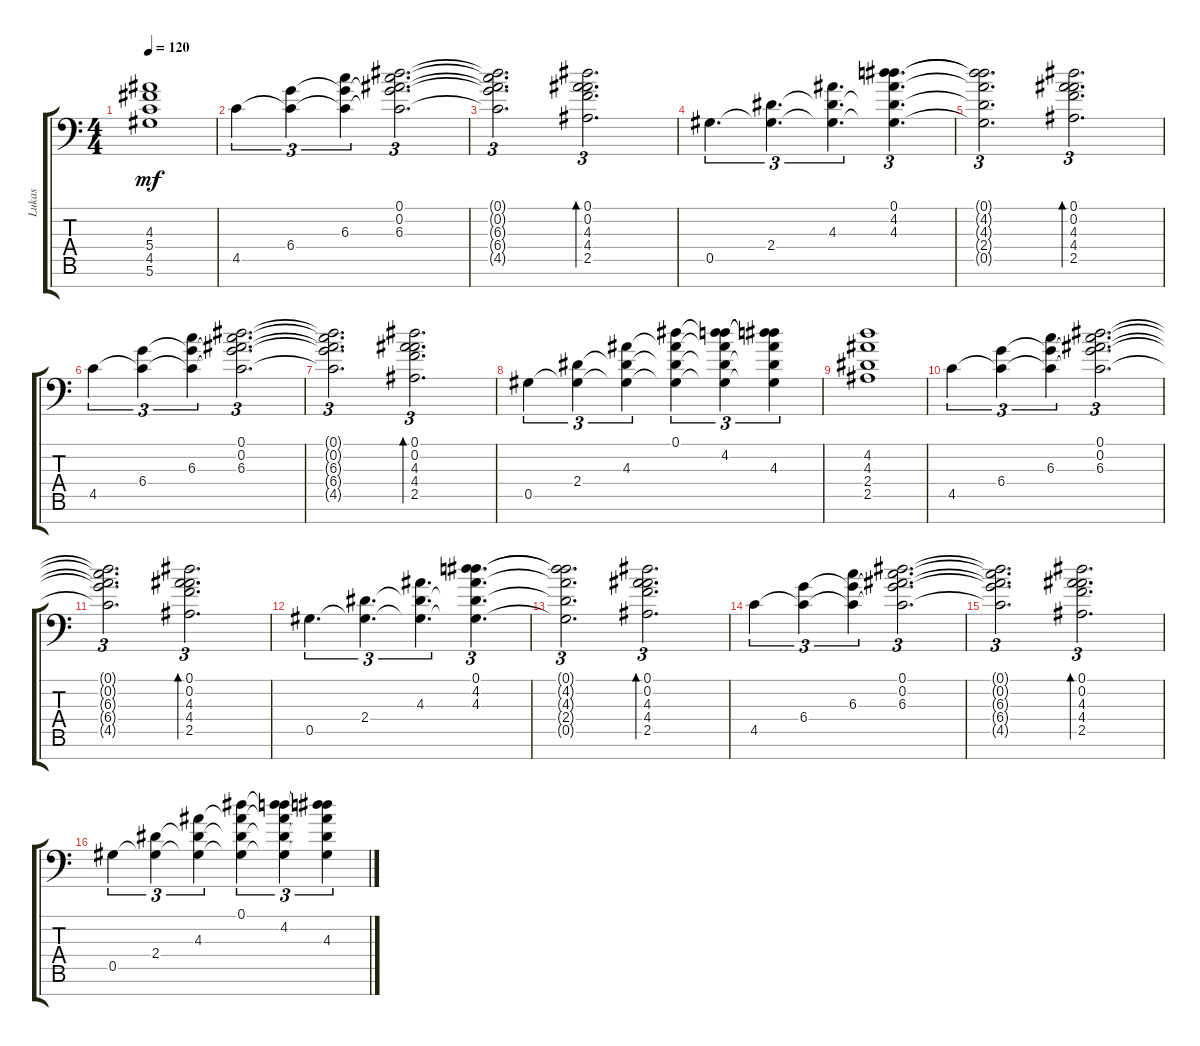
\track ("Lukas" "Lukas") {instrument distortionguitar}
\staff {score tabs}
\tuning (Eb4 Bb3 Gb3 Db3 Ab2 Eb2 Ab1) {hide}
\ts (4 4)
\tempo 120
\clef f4
\ks c
(4.3{t} 5.4{t} 4.5{t} 5.6{t}).1{dy mf} |
4.5.4{tu (3 2)} (6.4 4.5{t}).4{tu (3 2)} (6.3 6.4{t} 4.5{t}).4{tu (3 2)} (0.1 0.2 6.3 6.4{t} 4.5{t}).2{d tu (3 2)} |
(0.1{t} 0.2{t} 6.3{t} 6.4{t} 4.5{t}).2{d tu (3 2)} (0.1 0.2 4.3 4.4 2.5).2{d tu (3 2) bd 240} |
0.5.4{d tu (3 2)} (2.4 0.5{t}).4{d tu (3 2)} (4.3 2.4{t} 0.5{t}).4{d tu (3 2)} (0.1 4.2 4.3 2.4{t} 0.5{t}).4{d tu (3 2)} |
(0.1{t} 4.2{t} 4.3{t} 2.4{t} 0.5{t}).2{d tu (3 2)} (0.1 0.2 4.3 4.4 2.5).2{d tu (3 2) bd 240} |
4.5.4{tu (3 2)} (6.4 4.5{t}).4{tu (3 2)} (6.3 6.4{t} 4.5{t}).4{tu (3 2)} (0.1 0.2 6.3 6.4{t} 4.5{t}).2{d tu (3 2)} |
(0.1{t} 0.2{t} 6.3{t} 6.4{t} 4.5{t}).2{d tu (3 2)} (0.1 0.2 4.3 4.4 2.5).2{d tu (3 2) bd 240} |
0.5.4{tu (3 2)} (2.4 0.5{t}).4{tu (3 2)} (4.3 2.4{t} 0.5{t}).4{tu (3 2)} (0.1 4.3{t} 2.4{t} 0.5{t}).4{tu (3 2)} (0.1{t} 4.2 4.3{t} 2.4{t} 0.5{t}).4{tu (3 2)} (0.1{t} 4.2{t} 4.3 2.4{t} 0.5{t}).4{tu (3 2)} |
(4.2 4.3 2.4 2.5).1 |
4.5.4{tu (3 2)} (6.4 4.5{t}).4{tu (3 2)} (6.3 6.4{t} 4.5{t}).4{tu (3 2)} (0.1 0.2 6.3 6.4{t} 4.5{t}).2{d tu (3 2)} |
(0.1{t} 0.2{t} 6.3{t} 6.4{t} 4.5{t}).2{d tu (3 2)} (0.1 0.2 4.3 4.4 2.5).2{d tu (3 2) bd 240} |
0.5.4{d tu (3 2)} (2.4 0.5{t}).4{d tu (3 2)} (4.3 2.4{t} 0.5{t}).4{d tu (3 2)} (0.1 4.2 4.3 2.4{t} 0.5{t}).4{d tu (3 2)} |
(0.1{t} 4.2{t} 4.3{t} 2.4{t} 0.5{t}).2{d tu (3 2)} (0.1 0.2 4.3 4.4 2.5).2{d tu (3 2) bd 240} |
4.5.4{tu (3 2)} (6.4 4.5{t}).4{tu (3 2)} (6.3 6.4{t} 4.5{t}).4{tu (3 2)} (0.1 0.2 6.3 6.4{t} 4.5{t}).2{d tu (3 2)} |
(0.1{t} 0.2{t} 6.3{t} 6.4{t} 4.5{t}).2{d tu (3 2)} (0.1 0.2 4.3 4.4 2.5).2{d tu (3 2) bd 240} |
0.5.4{tu (3 2)} (2.4 0.5{t}).4{tu (3 2)} (4.3 2.4{t} 0.5{t}).4{tu (3 2)} (0.1 4.3{t} 2.4{t} 0.5{t}).4{tu (3 2)} (0.1{t} 4.2 4.3{t} 2.4{t} 0.5{t}).4{tu (3 2)} (0.1{t} 4.2{t} 4.3 2.4{t} 0.5{t}).4{tu (3 2)}
